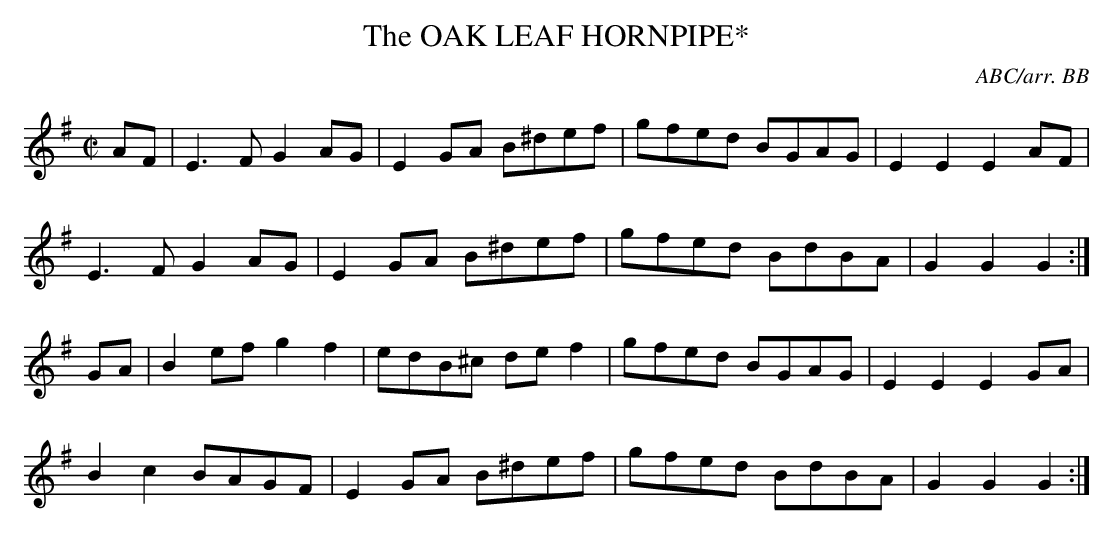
X:1
T:OAK LEAF HORNPIPE*, The
C:ABC/arr. BB
M:C| % source 2/4
L:1/8
K:G
AF|E3F G2AG|E2GA B^def|gfed BGAG|E2E2 E2AF|
E3F G2AG|E2GA B^def|gfed BdBA|G2G2 G2 :|
GA|B2ef g2f2|edB^c def2|gfed BGAG|E2E2 E2GA|
B2c2 BAGF|E2GA B^def|gfed BdBA|G2G2 G2 :|
